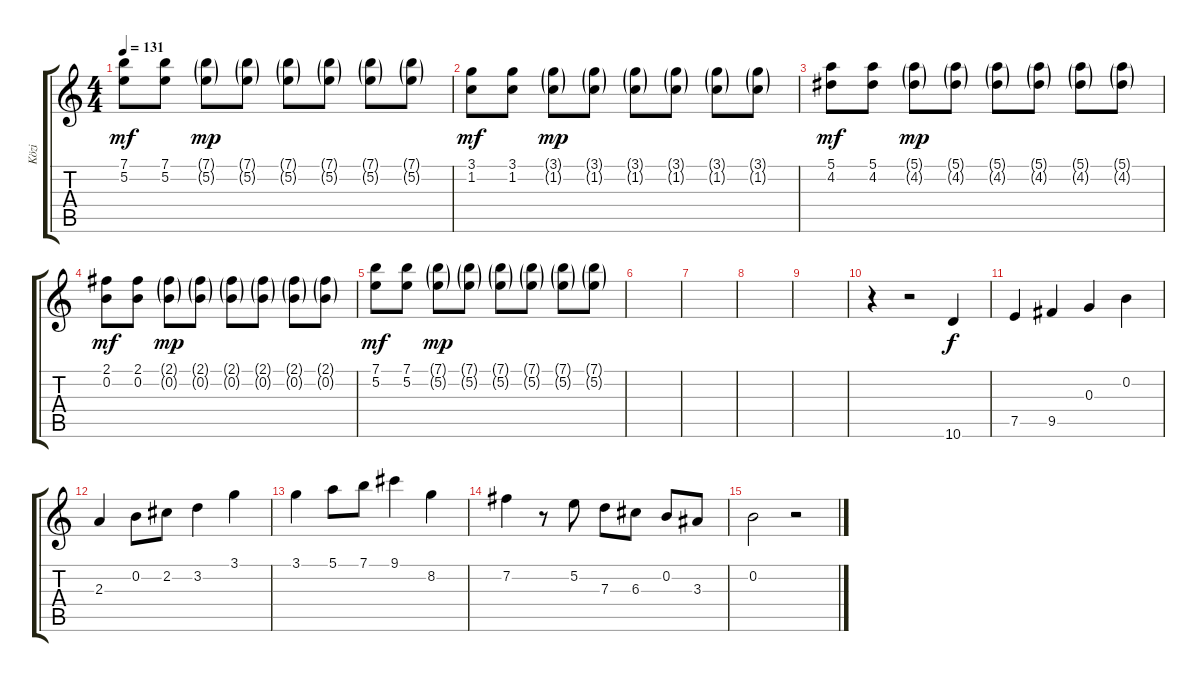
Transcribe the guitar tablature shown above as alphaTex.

\track ("Közi" "Közi") {instrument electricguitarmuted}
\staff {score tabs}
\tuning (E4 B3 G3 D3 A2 E2) {hide}
\ts (4 4)
\tempo 131
\clef g2
\ks c
(7.1 5.2).8{dy mf} (7.1 5.2).8 (7.1{g} 5.2{g}).8{dy mp} (7.1{g} 5.2{g}).8 (7.1{g} 5.2{g}).8 (7.1{g} 5.2{g}).8 (7.1{g} 5.2{g}).8 (7.1{g} 5.2{g}).8 |
(3.1 1.2).8{dy mf} (3.1 1.2).8 (3.1{g} 1.2{g}).8{dy mp} (3.1{g} 1.2{g}).8 (3.1{g} 1.2{g}).8 (3.1{g} 1.2{g}).8 (3.1{g} 1.2{g}).8 (3.1{g} 1.2{g}).8 |
(5.1 4.2).8{dy mf} (5.1 4.2).8 (5.1{g} 4.2{g}).8{dy mp} (5.1{g} 4.2{g}).8 (5.1{g} 4.2{g}).8 (5.1{g} 4.2{g}).8 (5.1{g} 4.2{g}).8 (5.1{g} 4.2{g}).8 |
(2.1 0.2).8{dy mf} (2.1 0.2).8 (2.1{g} 0.2{g}).8{dy mp} (2.1{g} 0.2{g}).8 (2.1{g} 0.2{g}).8 (2.1{g} 0.2{g}).8 (2.1{g} 0.2{g}).8 (2.1{g} 0.2{g}).8 |
(7.1 5.2).8{dy mf} (7.1 5.2).8 (7.1{g} 5.2{g}).8{dy mp} (7.1{g} 5.2{g}).8 (7.1{g} 5.2{g}).8 (7.1{g} 5.2{g}).8 (7.1{g} 5.2{g}).8 (7.1{g} 5.2{g}).8 |
|
|
|
|
r.4 r.2 10.6.4{dy f volume 12 instrument acousticguitarsteel} |
7.5.4 9.5.4 0.3.4 0.2.4 |
2.3.4 0.2.8 2.2.8 3.2.4 3.1.4 |
3.1.4 5.1.8 7.1.8 9.1.4 8.2.4 |
7.2.4 r.8 5.2.8 7.3.8 6.3.8 0.2.8 3.3.8 |
0.2.2 r.2
